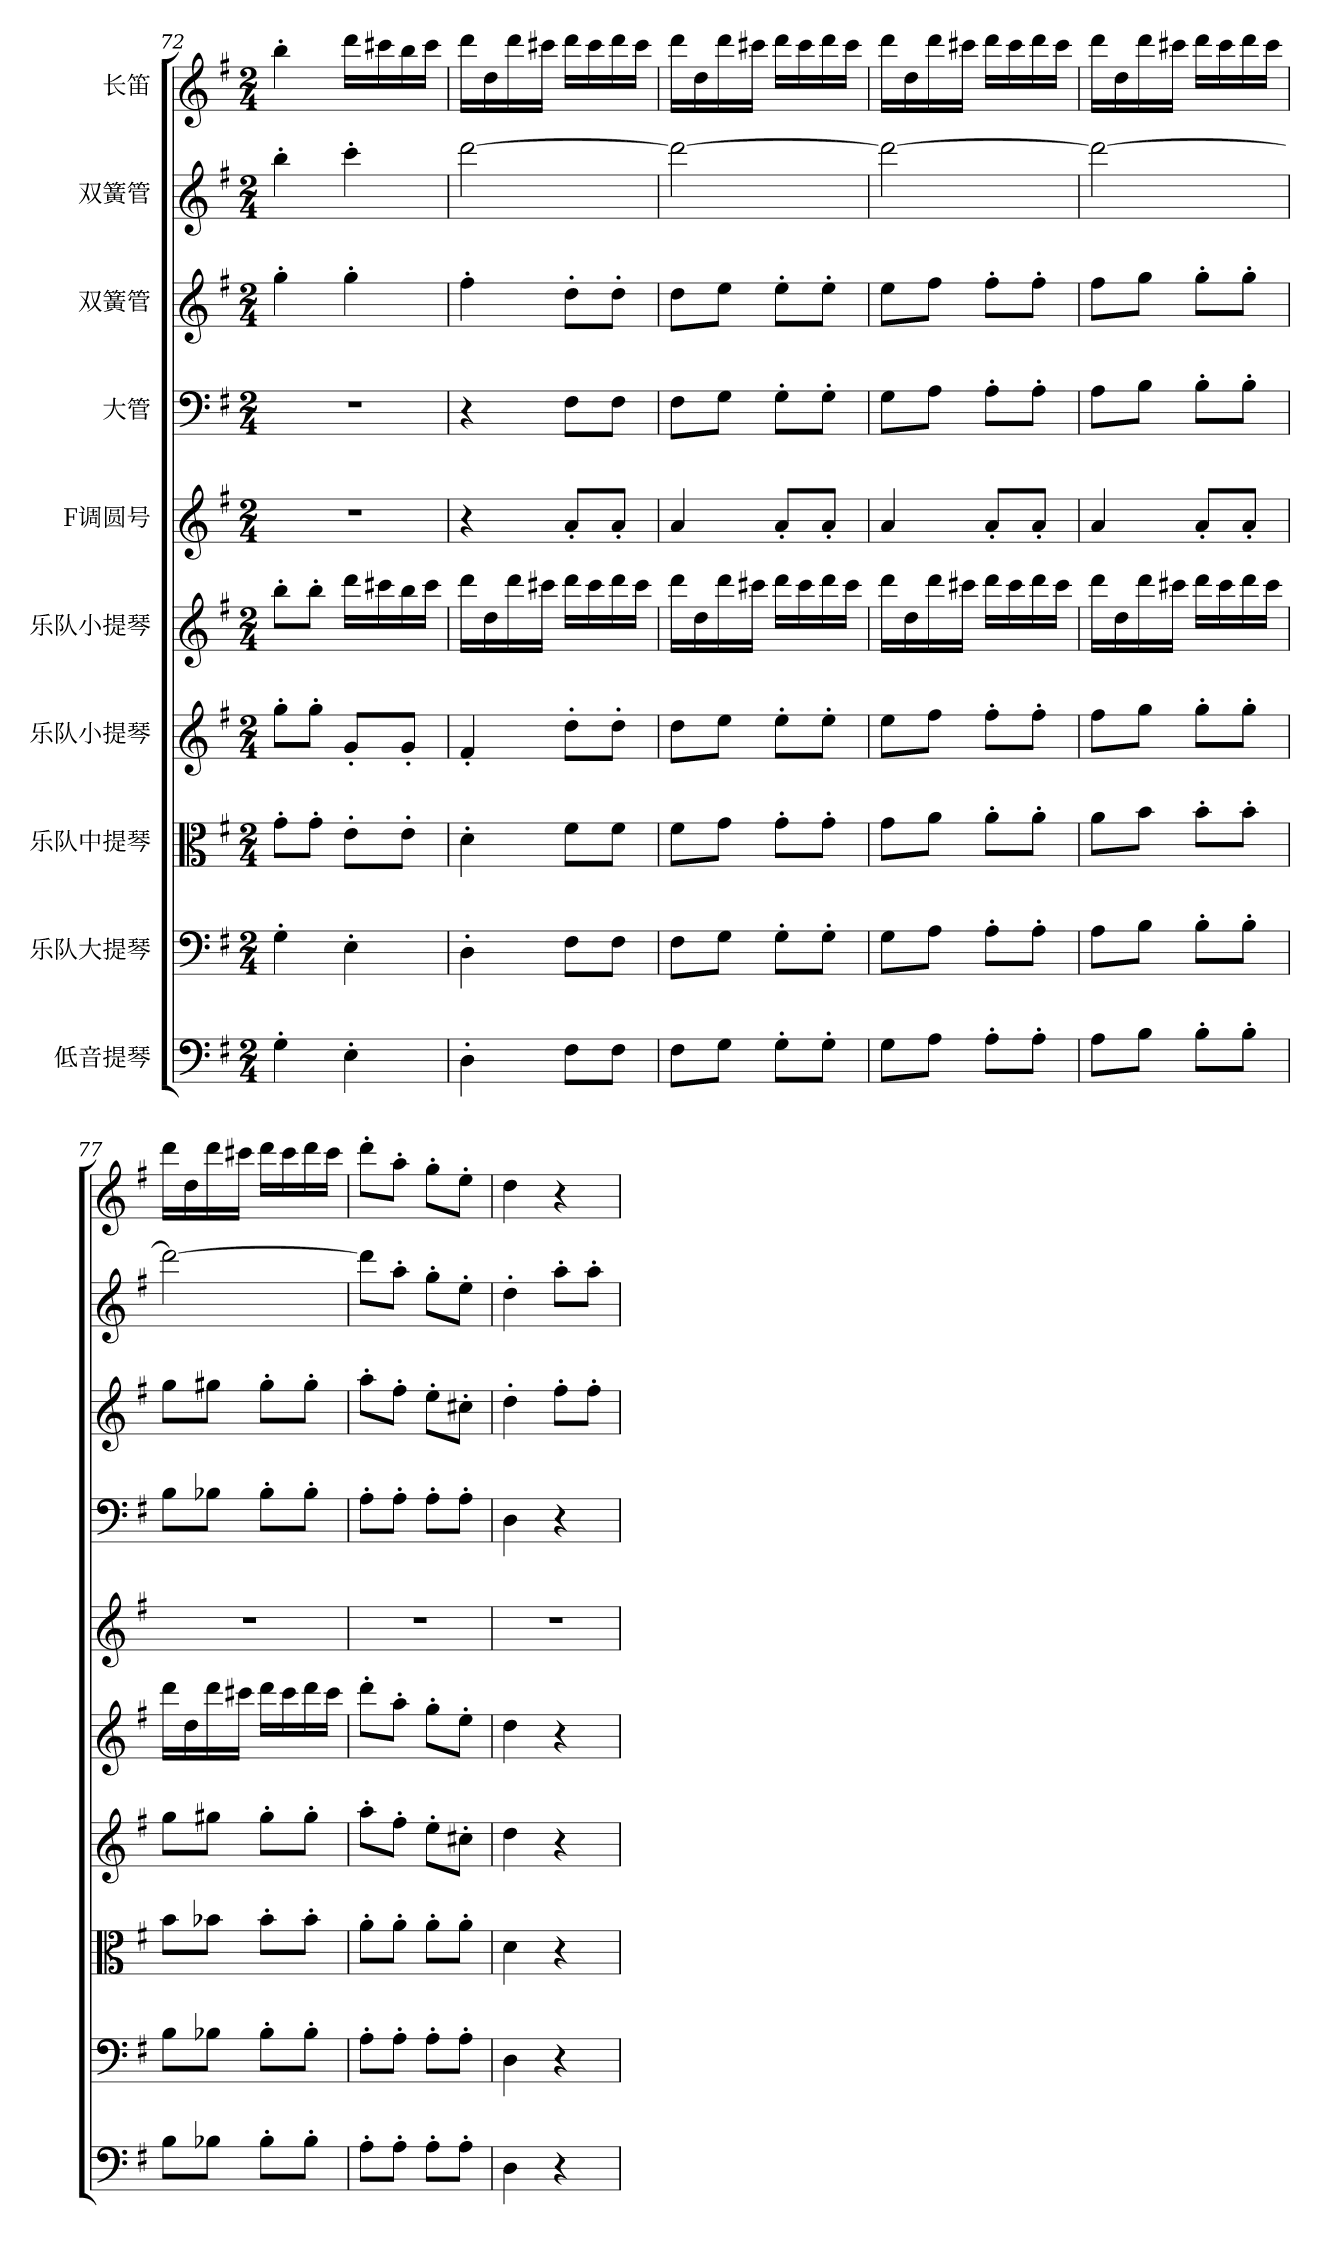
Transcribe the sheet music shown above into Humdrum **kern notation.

**kern	**kern	**kern	**kern	**kern	**kern	**kern	**kern	**kern	**kern
*part10	*part9	*part8	*part7	*part6	*part5	*part4	*part3	*part2	*part1
*staff10	*staff9	*staff8	*staff7	*staff6	*staff5	*staff4	*staff3	*staff2	*staff1
*I"低音提琴	*I"乐队大提琴	*I"乐队中提琴	*I"乐队小提琴	*I"乐队小提琴	*I"F调圆号	*I"大管	*I"双簧管	*I"双簧管	*I"长笛
!!LO:PB:g=z
*clefF4	*clefF4	*clefC3	*clefG2	*clefG2	*clefG2	*clefF4	*clefG2	*clefG2	*clefG2
*ITrd7c12	*	*	*	*	*ITrd4c7	*	*	*	*
*k[f#]	*k[f#]	*k[f#]	*k[f#]	*k[f#]	*k[]	*k[f#]	*k[f#]	*k[f#]	*k[f#]
*M2/4	*M2/4	*M2/4	*M2/4	*M2/4	*M2/4	*M2/4	*M2/4	*M2/4	*M2/4
=72	=72	=72	=72	=72	=72	=72	=72	=72	=72
4GG'\	4G'\	8g'\L	8gg'\L	8bb'\L	2r	2r	4gg'\	4bb'\	4bb'\
.	.	8g'\J	8gg'\J	8bb'\J	.	.	.	.	.
4EE'\	4E'\	8e'\L	8g'/L	16ddd\LL	.	.	4gg'\	4ccc'\	16ddd\LL
.	.	.	.	16ccc#X\	.	.	.	.	16ccc#X\
.	.	8e'\J	8g'/J	16bb\	.	.	.	.	16bb\
.	.	.	.	16ccc#\JJ	.	.	.	.	16ccc#\JJ
=73	=73	=73	=73	=73	=73	=73	=73	=73	=73
4DD'\	4D'\	4d'\	4f#'/	16ddd\LL	4r	4r	4ff#'\	[2ddd\	16ddd\LL
.	.	.	.	16dd\	.	.	.	.	16dd\
.	.	.	.	16ddd\	.	.	.	.	16ddd\
.	.	.	.	16ccc#X\JJ	.	.	.	.	16ccc#X\JJ
8FF#\L	8F#\L	8f#\L	8dd'\L	16ddd\LL	8d'/L	8F#\L	8dd'\L	.	16ddd\LL
.	.	.	.	16ccc#\	.	.	.	.	16ccc#\
8FF#\J	8F#\J	8f#\J	8dd'\J	16ddd\	8d'/J	8F#\J	8dd'\J	.	16ddd\
.	.	.	.	16ccc#\JJ	.	.	.	.	16ccc#\JJ
=74	=74	=74	=74	=74	=74	=74	=74	=74	=74
8FF#\L	8F#\L	8f#\L	8dd\L	16ddd\LL	4d/	8F#\L	8dd\L	2ddd\_	16ddd\LL
.	.	.	.	16dd\	.	.	.	.	16dd\
8GG\J	8G\J	8g\J	8ee\J	16ddd\	.	8G\J	8ee\J	.	16ddd\
.	.	.	.	16ccc#X\JJ	.	.	.	.	16ccc#X\JJ
8GG'\L	8G'\L	8g'\L	8ee'\L	16ddd\LL	8d'/L	8G'\L	8ee'\L	.	16ddd\LL
.	.	.	.	16ccc#\	.	.	.	.	16ccc#\
8GG'\J	8G'\J	8g'\J	8ee'\J	16ddd\	8d'/J	8G'\J	8ee'\J	.	16ddd\
.	.	.	.	16ccc#\JJ	.	.	.	.	16ccc#\JJ
=75	=75	=75	=75	=75	=75	=75	=75	=75	=75
8GG\L	8G\L	8g\L	8ee\L	16ddd\LL	4d/	8G\L	8ee\L	2ddd\_	16ddd\LL
.	.	.	.	16dd\	.	.	.	.	16dd\
8AA\J	8A\J	8a\J	8ff#\J	16ddd\	.	8A\J	8ff#\J	.	16ddd\
.	.	.	.	16ccc#X\JJ	.	.	.	.	16ccc#X\JJ
8AA'\L	8A'\L	8a'\L	8ff#'\L	16ddd\LL	8d'/L	8A'\L	8ff#'\L	.	16ddd\LL
.	.	.	.	16ccc#\	.	.	.	.	16ccc#\
8AA'\J	8A'\J	8a'\J	8ff#'\J	16ddd\	8d'/J	8A'\J	8ff#'\J	.	16ddd\
.	.	.	.	16ccc#\JJ	.	.	.	.	16ccc#\JJ
!!LO:PB:g=z
=76	=76	=76	=76	=76	=76	=76	=76	=76	=76
8AA\L	8A\L	8a\L	8ff#\L	16ddd\LL	4d/	8A\L	8ff#\L	2ddd\_	16ddd\LL
.	.	.	.	16dd\	.	.	.	.	16dd\
8BB\J	8B\J	8b\J	8gg\J	16ddd\	.	8B\J	8gg\J	.	16ddd\
.	.	.	.	16ccc#X\JJ	.	.	.	.	16ccc#X\JJ
8BB'\L	8B'\L	8b'\L	8gg'\L	16ddd\LL	8d'/L	8B'\L	8gg'\L	.	16ddd\LL
.	.	.	.	16ccc#\	.	.	.	.	16ccc#\
8BB'\J	8B'\J	8b'\J	8gg'\J	16ddd\	8d'/J	8B'\J	8gg'\J	.	16ddd\
.	.	.	.	16ccc#\JJ	.	.	.	.	16ccc#\JJ
=77	=77	=77	=77	=77	=77	=77	=77	=77	=77
8BB\L	8B\L	8b\L	8gg\L	16ddd\LL	2r	8B\L	8gg\L	2ddd\_	16ddd\LL
.	.	.	.	16dd\	.	.	.	.	16dd\
8BB-X\J	8B-X\J	8b-X\J	8gg#X\J	16ddd\	.	8B-X\J	8gg#X\J	.	16ddd\
.	.	.	.	16ccc#X\JJ	.	.	.	.	16ccc#X\JJ
8BB-'\L	8B-'\L	8b-'\L	8gg#'\L	16ddd\LL	.	8B-'\L	8gg#'\L	.	16ddd\LL
.	.	.	.	16ccc#\	.	.	.	.	16ccc#\
8BB-'\J	8B-'\J	8b-'\J	8gg#'\J	16ddd\	.	8B-'\J	8gg#'\J	.	16ddd\
.	.	.	.	16ccc#\JJ	.	.	.	.	16ccc#\JJ
=78	=78	=78	=78	=78	=78	=78	=78	=78	=78
8AA'\L	8A'\L	8a'\L	8aa'\L	8ddd'\L	2r	8A'\L	8aa'\L	8ddd\L]	8ddd'\L
8AA'\J	8A'\J	8a'\J	8ff#'\J	8aa'\J	.	8A'\J	8ff#'\J	8aa'\J	8aa'\J
8AA'\L	8A'\L	8a'\L	8ee'\L	8gg'\L	.	8A'\L	8ee'\L	8gg'\L	8gg'\L
8AA'\J	8A'\J	8a'\J	8cc#X'\J	8ee'\J	.	8A'\J	8cc#X'\J	8ee'\J	8ee'\J
=79	=79	=79	=79	=79	=79	=79	=79	=79	=79
4DD\	4D\	4d\	4dd\	4dd\	2r	4D\	4dd'\	4dd'\	4dd\
4r	4r	4r	4r	4r	.	4r	8ff#'\L	8aa'\L	4r
.	.	.	.	.	.	.	8ff#'\J	8aa'\J	.
=	=	=	=	=	=	=	=	=	=
*-	*-	*-	*-	*-	*-	*-	*-	*-	*-
